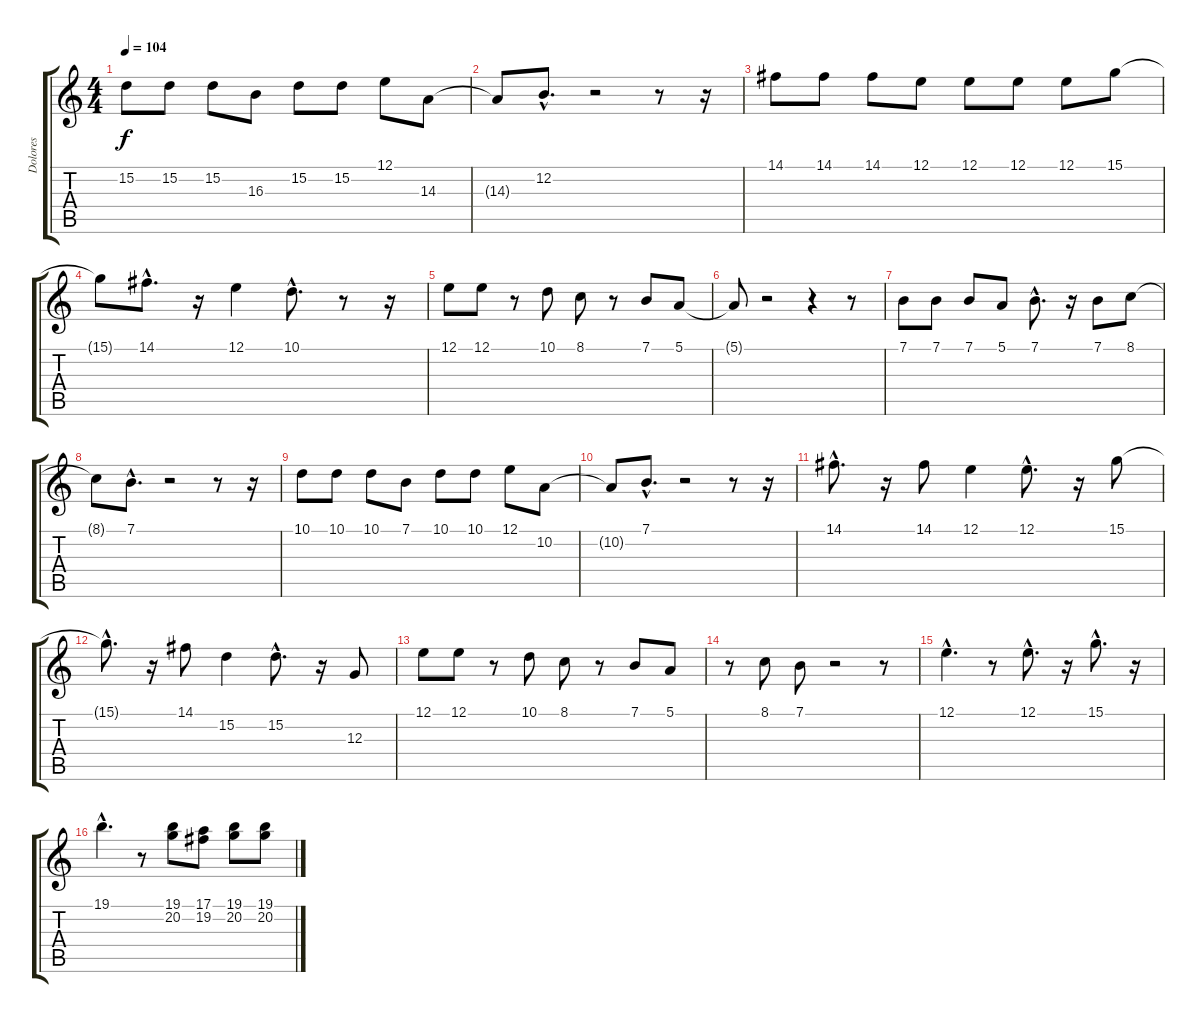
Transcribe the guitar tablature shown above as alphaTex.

\track ("Dolores" "Dolores") {instrument pad3polysynth}
\staff {score tabs}
\tuning (E4 B3 G3 D3 A2 E2) {hide}
\ts (4 4)
\tempo 104
\clef g2
\ks c
15.2.8{dy f} 15.2.8 15.2.8 16.3.8 15.2.8 15.2.8 12.1.8 14.3.8 |
14.3{t}.8 12.2{hac}.8{d} r.2 r.8 r.16 |
14.1.8 14.1.8 14.1.8 12.1.8 12.1.8 12.1.8 12.1.8 15.1.8 |
15.1{t}.8 14.1{hac}.8{d} r.16 12.1.4 10.1{hac}.8{d} r.8 r.16 |
12.1.8 12.1.8 r.8 10.1.8 8.1.8 r.8 7.1.8 5.1.8 |
5.1{t}.8 r.2 r.4 r.8 |
7.1.8 7.1.8 7.1.8 5.1.8 7.1{hac}.8{d} r.16 7.1.8 8.1.8 |
8.1{t}.8 7.1{hac}.8{d} r.2 r.8 r.16 |
10.1.8 10.1.8 10.1.8 7.1.8 10.1.8 10.1.8 12.1.8 10.2.8 |
10.2{t}.8 7.1{hac}.8{d} r.2 r.8 r.16 |
14.1{hac}.8{d} r.16 14.1.8 12.1.4 12.1{hac}.8{d} r.16 15.1.8 |
15.1{hac t}.8{d} r.16 14.1.8 15.2.4 15.2{hac}.8{d} r.16 12.3.8 |
12.1.8 12.1.8 r.8 10.1.8 8.1.8 r.8 7.1.8 5.1.8 |
r.8 8.1.8 7.1.8 r.2 r.8 |
12.1{hac}.4{d} r.8 12.1{hac}.8{d} r.16 15.1{hac}.8{d} r.16 |
19.1{hac}.4{d} r.8 (19.1 20.2).8 (17.1 19.2).8 (19.1 20.2).8 (19.1 20.2).8
